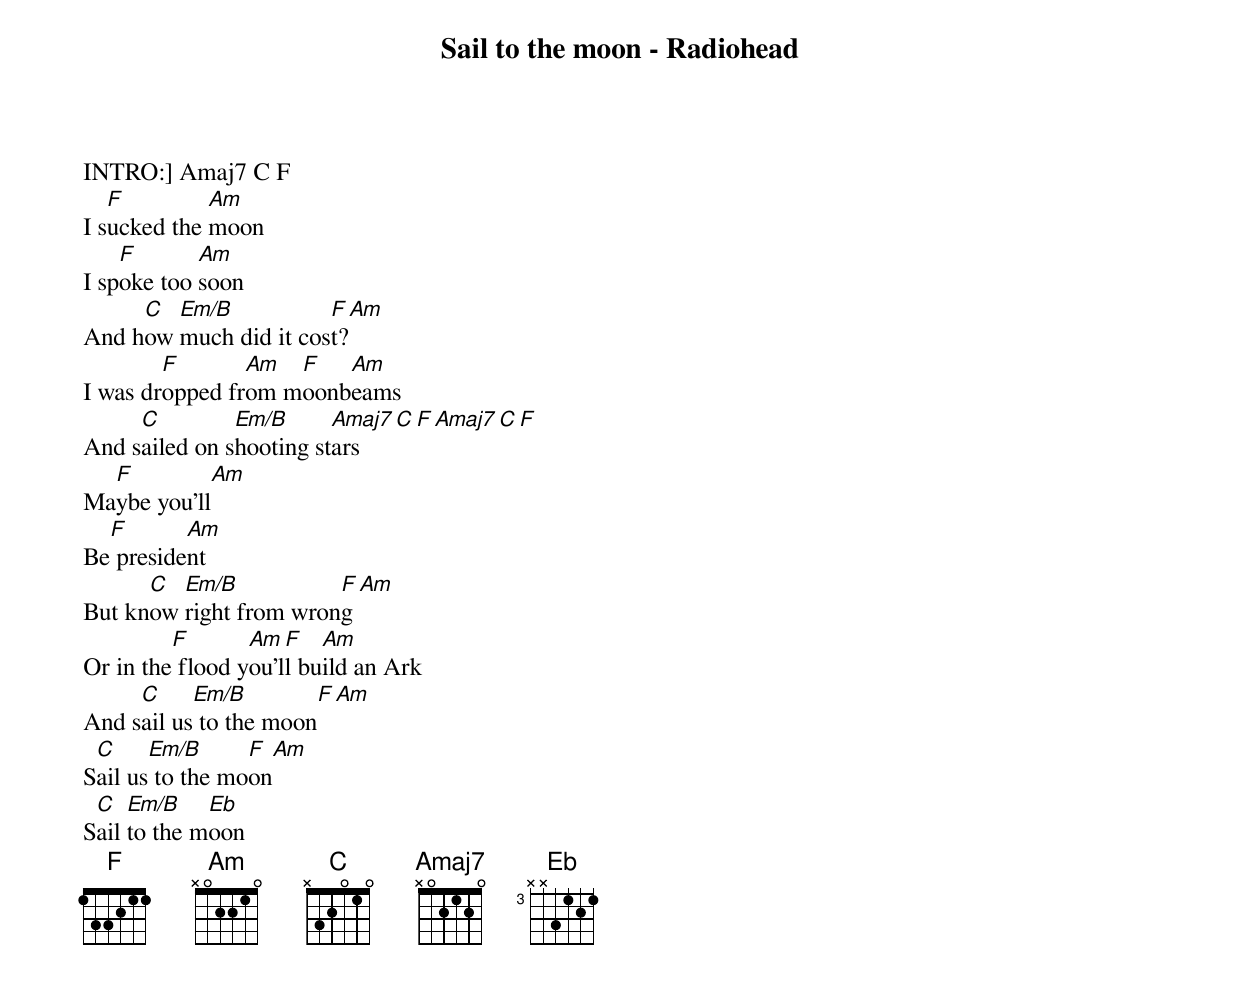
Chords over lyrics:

Sail to the moon - Radiohead


INTRO:] Amaj7 C F
   F         Am
I sucked the moon
    F       Am
I spoke too soon
     C  Em/B           F   Am
And how much did it cost?
        F       Am  F   Am
I was dropped from moonbeams
     C         Em/B      Amaj7 C F Amaj7 C F
And sailed on shooting stars
  F         Am
Maybe you'll
  F       Am
Be president
      C  Em/B           F   Am
But know right from wrong
         F       Am  F   Am
Or in the flood you'll build an Ark
     C     Em/B          F  Am
And sail us to the moon
 C     Em/B      F  Am
Sail us to the moon
 C   Em/B    Eb
Sail to the moon
